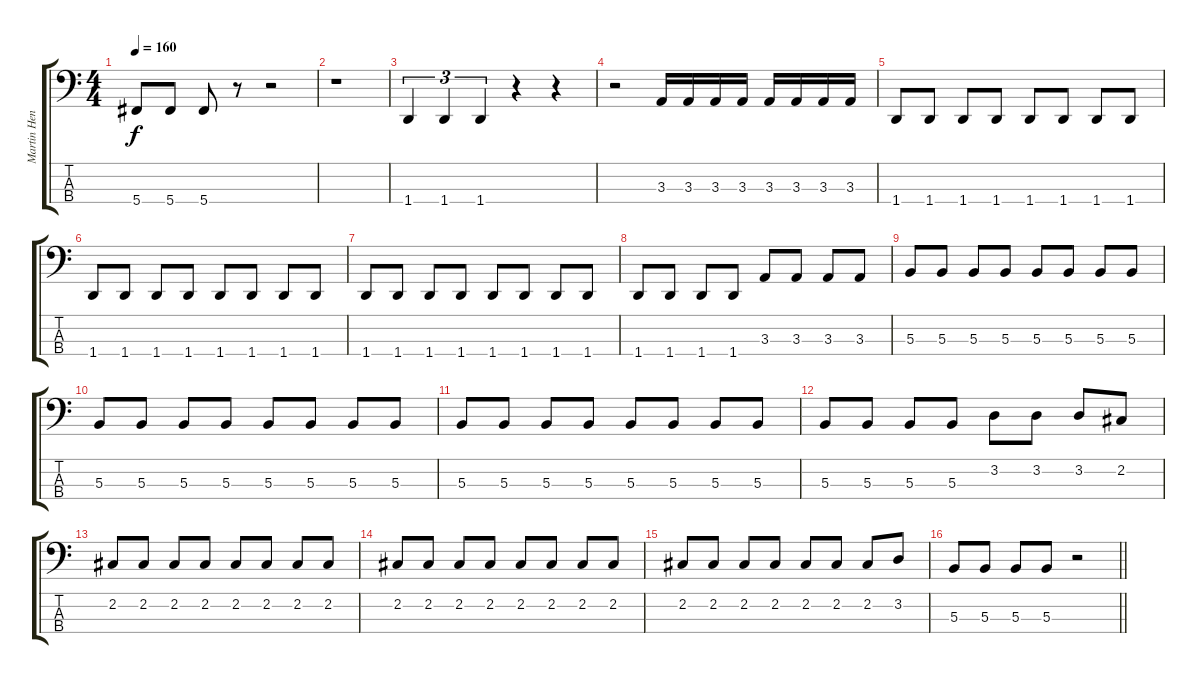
\track ("Martin Henriksson" "Martin Hen") {instrument electricbassfinger}
\staff {score tabs}
\tuning (E2 B1 Gb1 Db1) {hide}
\ts (4 4)
\tempo 160
\clef f4
\ks c
5.4.8{dy f instrument electricbassfinger} 5.4.8 5.4.8 r.8 r.2 |
r.1 |
1.4.4{tu (3 2)} 1.4.4{tu (3 2)} 1.4.4{tu (3 2)} r.4 r.4 |
r.2 3.3.16 3.3.16 3.3.16 3.3.16 3.3.16 3.3.16 3.3.16 3.3.16 |
1.4.8 1.4.8 1.4.8 1.4.8 1.4.8 1.4.8 1.4.8 1.4.8 |
1.4.8 1.4.8 1.4.8 1.4.8 1.4.8 1.4.8 1.4.8 1.4.8 |
1.4.8 1.4.8 1.4.8 1.4.8 1.4.8 1.4.8 1.4.8 1.4.8 |
1.4.8 1.4.8 1.4.8 1.4.8 3.3.8 3.3.8 3.3.8 3.3.8 |
5.3.8 5.3.8 5.3.8 5.3.8 5.3.8 5.3.8 5.3.8 5.3.8 |
5.3.8 5.3.8 5.3.8 5.3.8 5.3.8 5.3.8 5.3.8 5.3.8 |
5.3.8 5.3.8 5.3.8 5.3.8 5.3.8 5.3.8 5.3.8 5.3.8 |
5.3.8 5.3.8 5.3.8 5.3.8 3.2.8 3.2.8 3.2.8 2.2.8 |
2.2.8 2.2.8 2.2.8 2.2.8 2.2.8 2.2.8 2.2.8 2.2.8 |
2.2.8 2.2.8 2.2.8 2.2.8 2.2.8 2.2.8 2.2.8 2.2.8 |
2.2.8 2.2.8 2.2.8 2.2.8 2.2.8 2.2.8 2.2.8 3.2.8 |
\barLineRight lightlight
5.3.8 5.3.8 5.3.8 5.3.8 r.2
